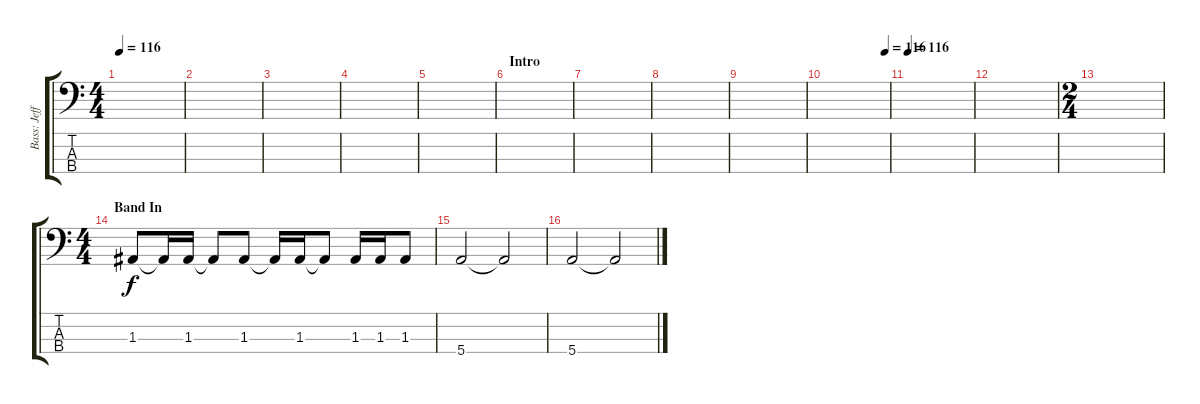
\track ("Bass: Jeff Ament" "Bass: Jeff") {instrument electricbassfinger}
\staff {score tabs}
\tuning (G2 D2 A1 E1) {hide}
\ts (4 4)
\tempo 116
\tempo 72
\tempo 116
\clef f4
\ks c
|
|
|
|
|
\section ("" "Intro")
|
|
|
|
\tempo (116 0.9375)
|
\tempo 116
|
|
\ts (2 4)
|
\ts (4 4)
\section ("" "Band In")
1.3.8 1.3{t}.16 1.3.16 1.3{t}.8 1.3.8 1.3{t}.16 1.3.16 1.3{t}.8 1.3.16 1.3.16 1.3.8 |
5.4.2 5.4{t}.2 |
5.4.2 5.4{t}.2
